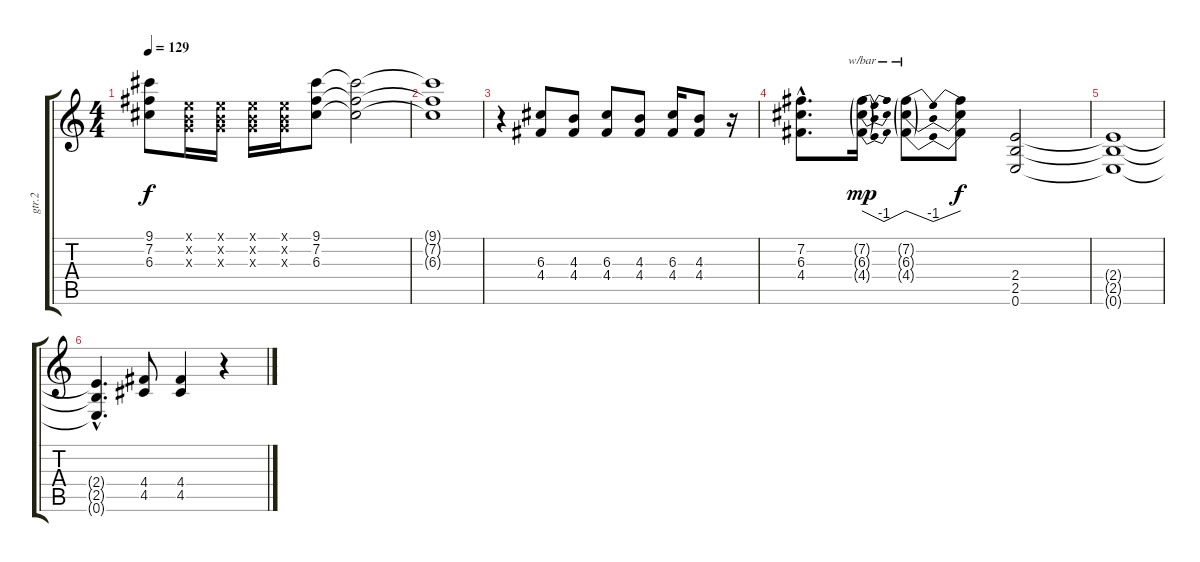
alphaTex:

\track ("gtr.2" "gtr.2") {instrument overdrivenguitar}
\staff {score tabs}
\tuning (E4 B3 G3 D3 A2 E2) {hide}
\ts (4 4)
\tempo 129
\clef g2
\ks c
(9.1 7.2 6.3).8{dy f} (0.1{x} 0.2{x} 0.3{x}).16 (0.1{x} 0.2{x} 0.3{x}).16 (0.1{x} 0.2{x} 0.3{x}).16 (0.1{x} 0.2{x} 0.3{x}).16 (9.1 7.2 6.3).8 (9.1{t} 7.2{t} 6.3{t}).2 |
(9.1{t} 7.2{t} 6.3{t}).1 |
r.4 (6.3 4.4).8 (4.3 4.4).8 (6.3 4.4).8 (4.3 4.4).8 (6.3 4.4).16 (4.3 4.4).8 r.16 |
(7.2{hac} 6.3{hac} 4.4{hac}).8{d} (7.2{g} 6.3{g} 4.4{g}).16{tbe (dip default 0 0 30 -4 60 0) dy mp} (7.2{g} 6.3{g} 4.4{g}).8{tbe (dip default 0 0 30 -4 60 0)} (7.2{t} 6.3{t} 4.4{t}).8{dy f} (2.4 2.5 0.6).2 |
(2.4{t} 2.5{t} 0.6{t}).1 |
(2.4{hac t} 2.5{hac t} 0.6{hac t}).4{d} (4.4 4.5).8 (4.4 4.5).4 r.4
